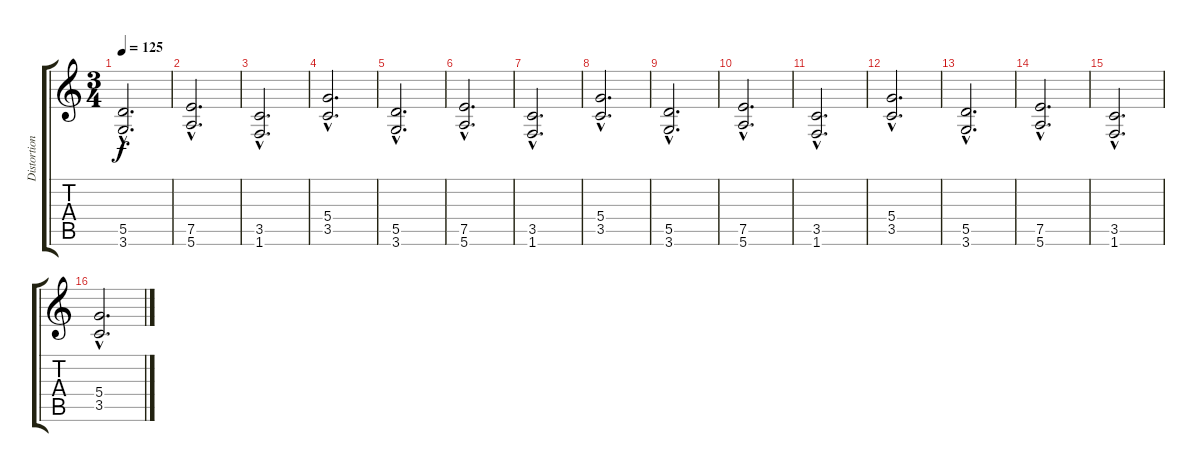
\track ("Distortion" "Distortion") {instrument distortionguitar}
\staff {score tabs}
\tuning (E4 B3 G3 D3 A2 E2) {hide}
\ts (3 4)
\tempo 125
\clef g2
\ks c
(5.5{hac} 3.6{hac}).2{d dy f} |
(7.5{hac} 5.6{hac}).2{d} |
(3.5{hac} 1.6{hac}).2{d} |
(5.4{hac} 3.5{hac}).2{d} |
(5.5{hac} 3.6{hac}).2{d} |
(7.5{hac} 5.6{hac}).2{d} |
(3.5{hac} 1.6{hac}).2{d} |
(5.4{hac} 3.5{hac}).2{d} |
(5.5{hac} 3.6{hac}).2{d} |
(7.5{hac} 5.6{hac}).2{d} |
(3.5{hac} 1.6{hac}).2{d} |
(5.4{hac} 3.5{hac}).2{d} |
(5.5{hac} 3.6{hac}).2{d} |
(7.5{hac} 5.6{hac}).2{d} |
(3.5{hac} 1.6{hac}).2{d} |
(5.4{hac} 3.5{hac}).2{d}
